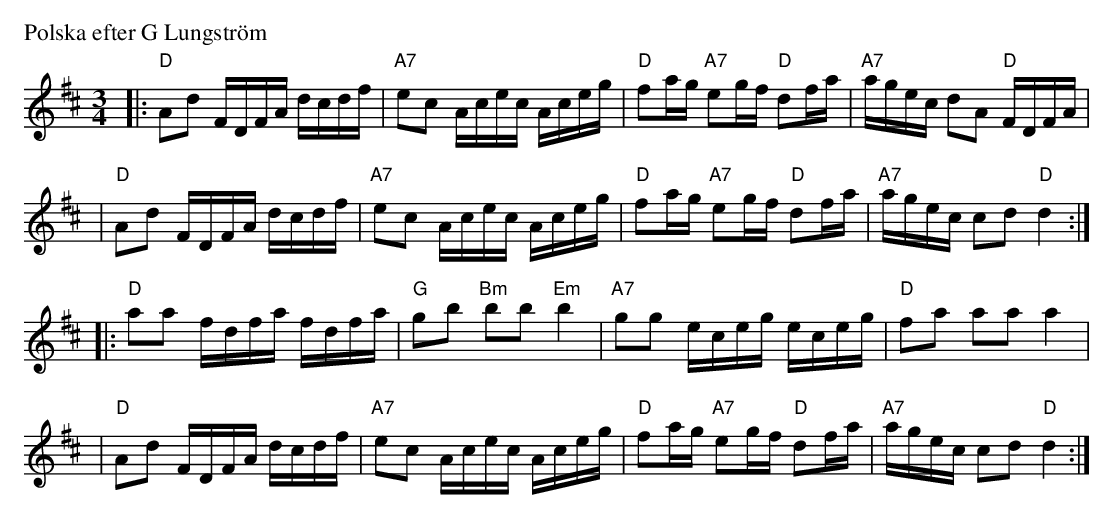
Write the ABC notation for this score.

X:1
P: Polska efter G Lungstr\"om
M: 3/4
L: 1/16
K: D
|: "D"A2d2 FDFA dcdf | "A7"e2c2 Acec Aceg | "D"f2ag "A7"e2gf "D"d2fa | "A7"agec d2A2 "D"FDFA |
|  "D"A2d2 FDFA dcdf | "A7"e2c2 Acec Aceg | "D"f2ag "A7"e2gf "D"d2fa | "A7"agec c2d2 "D"d4 :|
|: "D"a2a2 fdfa fdfa | "G"g2b2 "Bm"b2b2 "Em"b4 | "A7"g2g2 eceg eceg | "D"f2a2 a2a2 a4 |
|  "D"A2d2 FDFA dcdf | "A7"e2c2 Acec Aceg | "D"f2ag "A7"e2gf "D"d2fa | "A7"agec c2d2 "D"d4 :|
